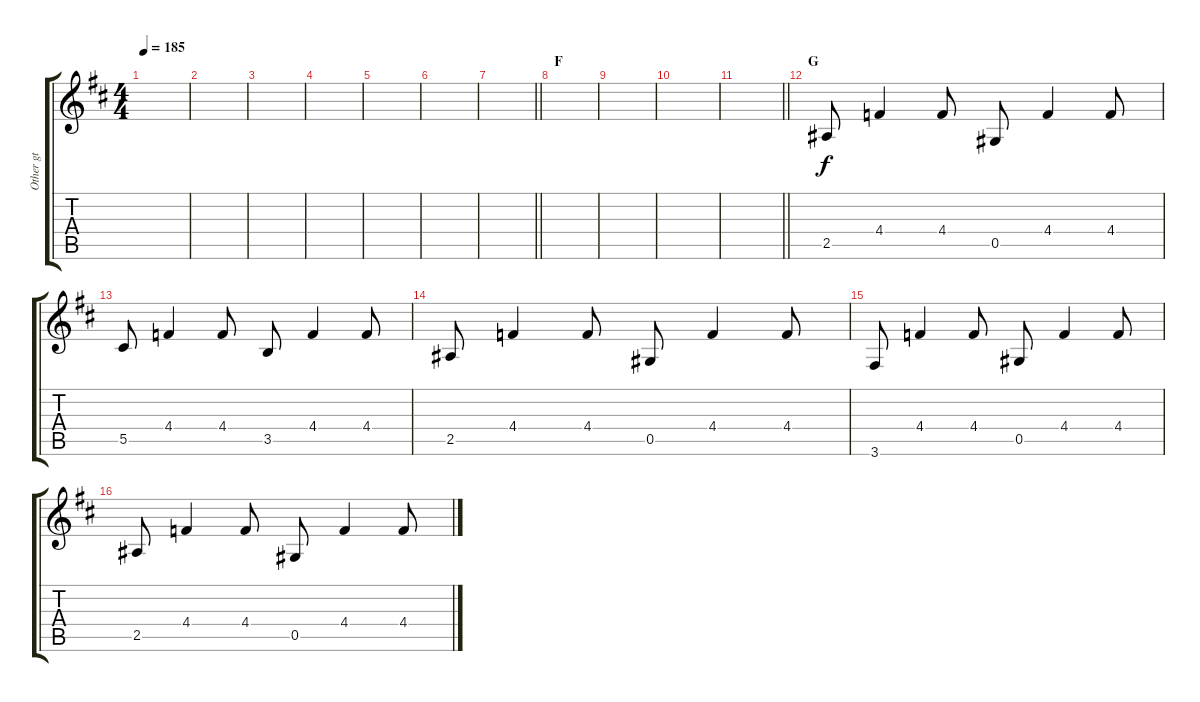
\track ("Other gt" "Other gt") {instrument distortionguitar}
\staff {score tabs}
\tuning (Eb4 Bb3 Gb3 Db3 Ab2 Eb2) {hide}
\ts (4 4)
\tempo 185
\clef g2
\ks d
|
|
|
|
|
|
\barLineRight lightlight
|
\section ("" "F")
|
|
|
\barLineRight lightlight
|
\section ("" "G")
2.5.8 4.4.4 4.4.8 0.5.8 4.4.4 4.4.8 |
5.5.8 4.4.4 4.4.8 3.5.8 4.4.4 4.4.8 |
2.5.8 4.4.4 4.4.8 0.5.8 4.4.4 4.4.8 |
3.6.8 4.4.4 4.4.8 0.5.8 4.4.4 4.4.8 |
2.5.8 4.4.4 4.4.8 0.5.8 4.4.4 4.4.8
